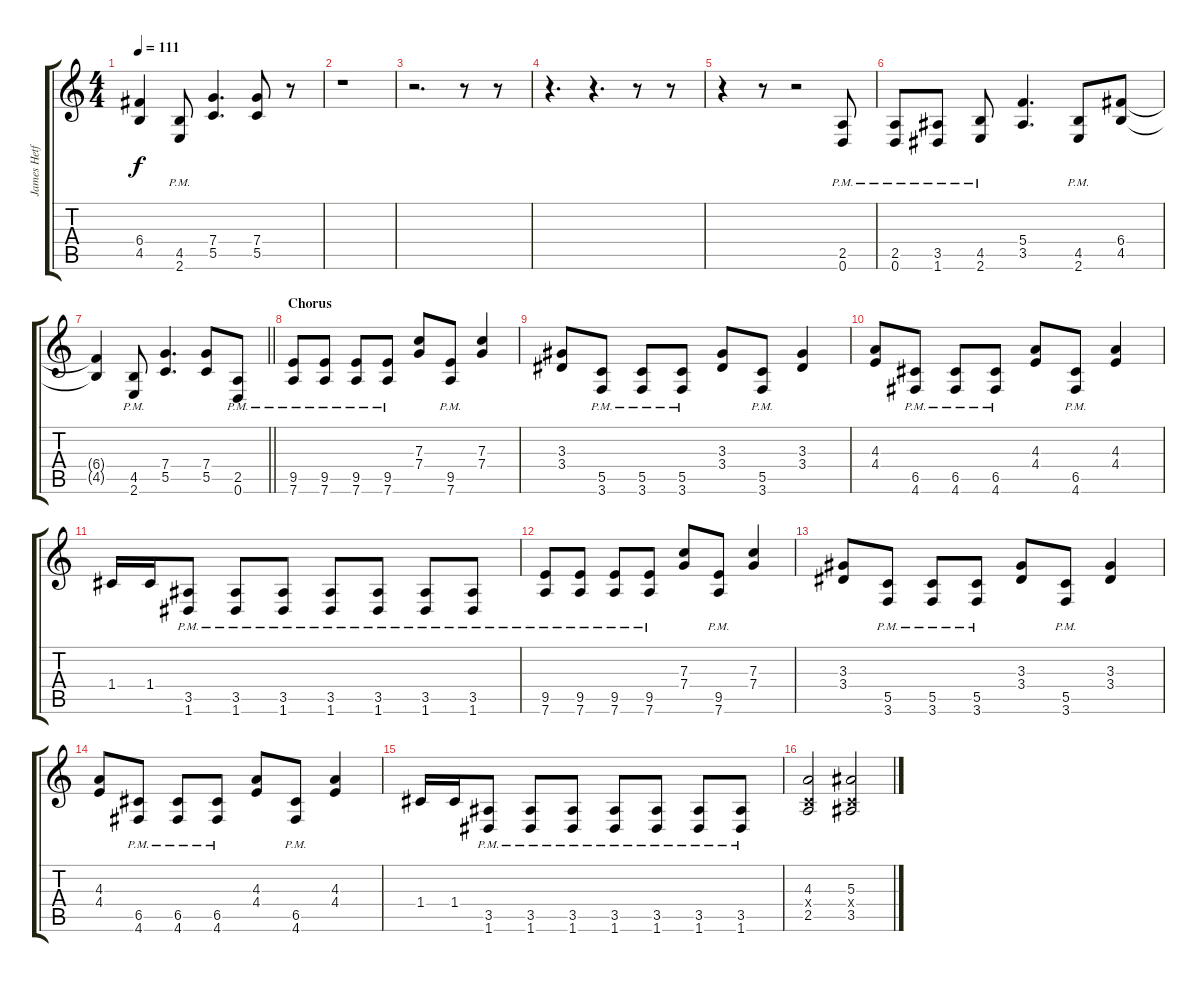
\track ("James Hetfield (Rhythm)" "James Hetf") {instrument distortionguitar}
\staff {score tabs}
\tuning (D4 A3 F3 C3 G2 D2) {hide}
\ts (4 4)
\tempo 111
\clef g2
\ks c
(6.4{t} 4.5{t}).4{dy f} (4.5{pm} 2.6{pm}).8 (7.4 5.5).4{d} (7.4 5.5).8 r.8 |
r.1 |
r.2{d} r.8 r.8 |
r.4{d} r.4{d} r.8 r.8 |
r.4 r.8 r.2 (2.5{pm} 0.6{pm}).8 |
(2.5{pm} 0.6{pm}).8 (3.5{pm} 1.6{pm}).8 (4.5{pm} 2.6{pm}).8 (5.4 3.5).4{d} (4.5{pm} 2.6{pm}).8 (6.4 4.5).8 |
\barLineRight lightlight
(6.4{t} 4.5{t}).4 (4.5{pm} 2.6{pm}).8 (7.4 5.5).4{d} (7.4 5.5).8 (2.5{pm} 0.6{pm}).8 |
\section ("" "Chorus")
(9.5{pm} 7.6{pm}).8 (9.5{pm} 7.6{pm}).8 (9.5{pm} 7.6{pm}).8 (9.5{pm} 7.6{pm}).8 (7.3 7.4).8 (9.5{pm} 7.6{pm}).8 (7.3 7.4).4 |
(3.3 3.4).8 (5.5{pm} 3.6{pm}).8 (5.5{pm} 3.6{pm}).8 (5.5{pm} 3.6{pm}).8 (3.3 3.4).8 (5.5{pm} 3.6{pm}).8 (3.3 3.4).4 |
(4.3 4.4).8 (6.5{pm} 4.6{pm}).8 (6.5{pm} 4.6{pm}).8 (6.5{pm} 4.6{pm}).8 (4.3 4.4).8 (6.5{pm} 4.6{pm}).8 (4.3 4.4).4 |
1.4.16 1.4.16 (3.5{pm} 1.6{pm}).8 (3.5{pm} 1.6{pm}).8 (3.5{pm} 1.6{pm}).8 (3.5{pm} 1.6{pm}).8 (3.5{pm} 1.6{pm}).8 (3.5{pm} 1.6{pm}).8 (3.5{pm} 1.6{pm}).8 |
(9.5{pm} 7.6{pm}).8 (9.5{pm} 7.6{pm}).8 (9.5{pm} 7.6{pm}).8 (9.5{pm} 7.6{pm}).8 (7.3 7.4).8 (9.5{pm} 7.6{pm}).8 (7.3 7.4).4 |
(3.3 3.4).8 (5.5{pm} 3.6{pm}).8 (5.5{pm} 3.6{pm}).8 (5.5{pm} 3.6{pm}).8 (3.3 3.4).8 (5.5{pm} 3.6{pm}).8 (3.3 3.4).4 |
(4.3 4.4).8 (6.5{pm} 4.6{pm}).8 (6.5{pm} 4.6{pm}).8 (6.5{pm} 4.6{pm}).8 (4.3 4.4).8 (6.5{pm} 4.6{pm}).8 (4.3 4.4).4 |
1.4.16 1.4.16 (3.5{pm} 1.6{pm}).8 (3.5{pm} 1.6{pm}).8 (3.5{pm} 1.6{pm}).8 (3.5{pm} 1.6{pm}).8 (3.5{pm} 1.6{pm}).8 (3.5{pm} 1.6{pm}).8 (3.5{pm} 1.6{pm}).8 |
(4.3 0.4{x} 2.5).2 (5.3 0.4{x} 3.5).2
